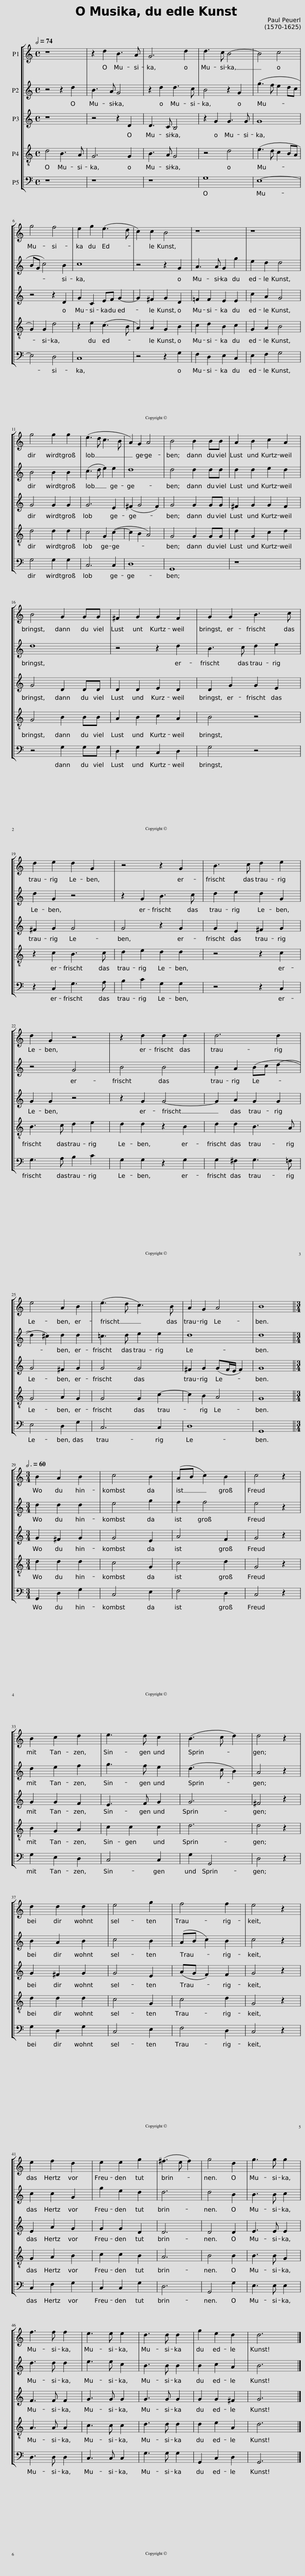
X:1
%%score [ 1 2 3 4 5 ]
L:1/8
Q:1/2=74
M:4/4
I:linebreak $
K:C
V:1 treble
V:2 treble
V:3 treble
V:4 treble-8 transpose=-12
V:5 bass
V:1
 z8 | z2 d2 B3 A | G6 d2 | d3 c B4- | B4 c4 |$ %5
 g4 f4 | e2 g2 (e3 d | c2) c2 B4 | z8 | z8 |$ %10
 g4 g2 g2 | (e3 d c3 B | A2) G2 A4 | B4 B2 BB | A2 B2 c2 A2 |$ %15
 B4 G2 GG | ^F2 G2 G2 F2 | G2 G2 B3 c |$ d2 e2 d2 G2 | z4 z2 G2 | %20
 B3 c d2 e2 |$ d2 G2 z4 | z2 d2 d2 d2 | d6 d2 |$ e4 A2 B2 | %25
 (e3 d c3) B | A2 G2 A4 | B8 ||$[M:3/4][Q:3/4=60] B2 A2 B2 | c4 B2 | %30
 (AB c2) B2 | c4 z2 |$ B2 c2 d2 | e3 d c2 | (B3 c d2) | %35
 d4 z2 |$ d2 d2 d2 | e4 g2 | f4 f2 | e4 z2 |$ %40
 e2 f2 d2 | e2 e2 g2 | (^f3 e f2) | g4 d2 | g3 g g2 |$ %45
 f3 f f2 | e3 e e2 | d3 d d2 | g2 e2 d2 | d6 |] %50
V:2
 z4 z2 d2 | B3 A G4 | z2 d2 d3 c | B4 z2 G2 | (g3 f e2 dc |$ %5
 BG c4) B2 | c8 | z4 z2 G2 | A3 A G2 g2 | e2 d2 d4 |$ %10
 B4 B2 B2 | (c3 d e2) e2 | d8 | d4 d2 dd | d2 d2 e2 d2 |$ %15
 d8 | z4 z2 d2 | B3 c d2 e2 |$ d2 G2 z4 | z2 G2 B3 c | %20
 d2 e2 d2 G2 |$ z4 G4 | B4 B4 | B2 A2 (Bc d2- |$ d2 ^c2) d2 d2 | %25
 =c3 d e2 e2 | d8 | d8 ||$[M:3/4] d2 d2 d2 | e4 g2 | %30
 f2 f4 | e4 z2 |$ d2 e2 f2 | g3 f e2 | (d3 c B2) | %35
 A4 z2 |$ B2 A2 B2 | c4 B2 | (AB c2) B2 | c4 z2 |$ %40
 c2 c2 G2 | g2 e2 d2 | d6 | d4 B2 | B3 B c2 |$ %45
 d3 d d2 | e3 e c2 | B3 B B2 | B2 c2 A2 | B6 |] %50
V:3
 z8 | z4 z2 D2 | D3 C B,4 | z2 G2 G3 G | G8 |$ %5
 z4 z2 D2 | G2 C2 EF G2- | G2 ^F2 G2 D2 | =F2 F2 E2 E2 | c2 A2 G4 |$ %10
 G4 G2 G2 | G6 E2 | (^F2 G4 F2) | G4 G2 GG | ^F2 G2 G2 F2 |$ %15
 G4 D2 DD | D2 D2 E2 D2 | D2 G2 G2 E2 |$ ^F2 G2 G4 | G4 z2 G2 | %20
 G2 E2 ^F2 G2 |$ G2 G2 z4 | z2 G2 G4- | G2 A2 G2 G2 |$ G4 ^F2 G2 | %25
 G4 G4 | ^F2 G2 (GF/E/ F2) | G8 ||$[M:3/4] G2 ^F2 G2 | G4 E2 | %30
 A4 F2 | G4 z2 |$ G2 G2 F2 | E3 F G2 | G6 | %35
 ^F4 z2 |$ G2 ^F2 G2 | G4 E2 | (AG F2) F2 | G4 z2 |$ %40
 E2 A2 G2 | G2 G2 D2 | D6 | D4 D2 | E3 E E2 |$ %45
 F3 F F2 | G3 G G2 | G3 G G2 | G2 G2 ^F2 | G6 |] %50
V:4
 d4 B3 A | G6 G2 | B3 A G4 | z4 d4 | (e3 d c2 BA |$ %5
 G2) G2 d4 | z2 e2 (c3 B | A2) A2 G2 B2 | c2 d2 B2 c2 | G2 A2 B4 |$ %10
 d4 d2 d2 | c4 G2 (c2- | c2 B2 A4) | G4 G2 GG | d2 G2 c2 d2 |$ %15
 G4 B2 BB | A2 B2 c2 A2 | B4 z4 |$ z2 c2 B3 c | d2 e2 d2 d2 | %20
 z4 z2 c2 |$ B3 c d2 e2 | d2 d2 z2 B2 | d2 d2 B3 A |$ G4 A2 G2 | %25
 G4 G2 c2- | c2 B2 A4 | G8 ||$[M:3/4] d2 d2 d2 | c4 G2 | %30
 c4 d2 | G4 z2 |$ B2 G2 A2 | c2 c2 c2 | d6 | %35
 d4 z2 |$ d2 d2 d2 | c4 G2 | c4 d2 | G4 z2 |$ %40
 G2 A2 B2 | c2 c2 B2 | A6 | B4 B2 | B3 B G2 |$ %45
 A3 A A2 | c3 c c2 | d3 d d2 | d2 e2 A2 | d6 |] %50
V:5
 z8 | z8 | z8 | G,8 | E,8- |$ %5
 E,4 D,4 | C,8 | z4 z2 G,2 | F,2 D,2 E,2 C,2 | E,2 F,2 G,4 |$ %10
 G,4 G,2 G,2 | C,6 C,2 | D,8 | G,,8 | z8 |$ %15
 z4 G,2 G,G, | D,2 G,2 C,2 D,2 | G,4 z4 |$ z2 C,2 G,3 A, | B,2 C2 G,2 G,2 | %20
 z4 z2 C,2 |$ G,3 A, B,2 C2 | G,2 G,2 z2 G,2 | G,2 ^F,2 G,3 =F, |$ E,4 D,2 G,2 | %25
 C,6 C,2 | D,8 | G,,8 ||$[M:3/4] G,,2 D,2 G,2 | C,4 E,2 | %30
 F,4 D,2 | C,4 z2 |$ G,2 E,2 D,2 | C,4 C,2 | G,2 G,,4 | %35
 D,4 z2 |$ G,2 D,2 G,2 | C,4 E,2 | F,4 D,2 | C,4 z2 |$ %40
 C,2 F,2 G,2 | C,2 C,2 G,2 | D,6 | G,,4 G,2 | E,3 E, E,2 |$ %45
 D,3 D, D,2 | C,3 C, C,2 | G,3 G, G,2 | G,,2 C,2 D,2 | G,,6 |] %50
